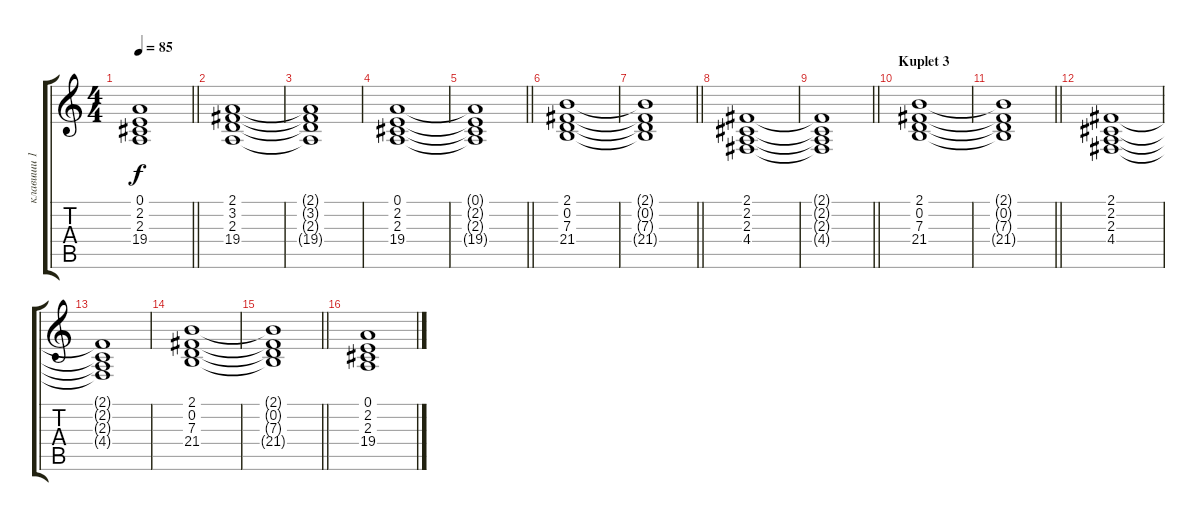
\track ("клавиши 1" "клавиши 1") {instrument pad5bowed}
\staff {score tabs}
\tuning (E4 B3 G3 D3 A2 E2) {hide}
\ts (4 4)
\tempo 85
\clef g2
\barLineRight lightlight
\ks c
(0.1{t} 2.2{t} 2.3{t} 19.4{t}).1{dy f} |
(2.1 3.2 2.3 19.4).1 |
(2.1{t} 3.2{t} 2.3{t} 19.4{t}).1 |
(0.1 2.2 2.3 19.4).1 |
\barLineRight lightlight
(0.1{t} 2.2{t} 2.3{t} 19.4{t}).1 |
(2.1 0.2 7.3 21.4).1 |
\barLineRight lightlight
(2.1{t} 0.2{t} 7.3{t} 21.4{t}).1 |
(2.1 2.2 2.3 4.4).1 |
\barLineRight lightlight
(2.1{t} 2.2{t} 2.3{t} 4.4{t}).1 |
\section ("" "Kuplet 3")
(2.1 0.2 7.3 21.4).1 |
\barLineRight lightlight
(2.1{t} 0.2{t} 7.3{t} 21.4{t}).1 |
(2.1 2.2 2.3 4.4).1 |
(2.1{t} 2.2{t} 2.3{t} 4.4{t}).1 |
(2.1 0.2 7.3 21.4).1 |
\barLineRight lightlight
(2.1{t} 0.2{t} 7.3{t} 21.4{t}).1 |
(0.1 2.2 2.3 19.4).1
